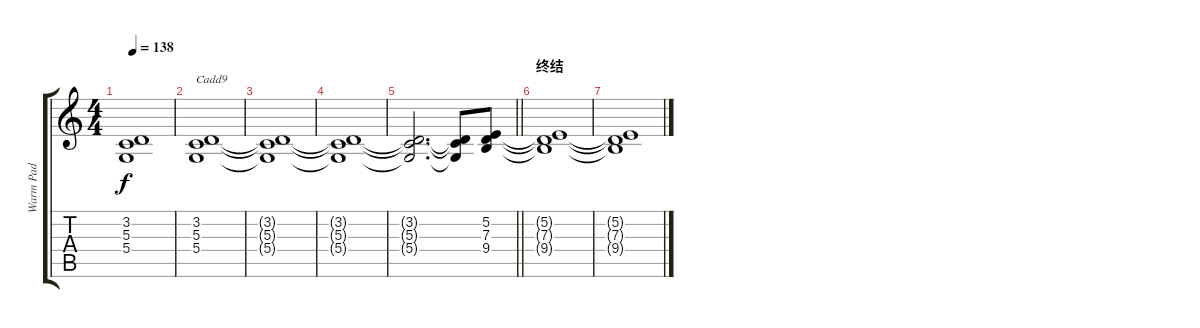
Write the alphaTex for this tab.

\track ("Warm Pad" "Warm Pad") {instrument pad8sweep}
\staff {score tabs}
\tuning (E4 B3 G3 D3 A2 E2) {hide}
\ts (4 4)
\tempo 138
\clef g2
\ks c
(3.2{t} 5.3{t} 5.4{t}).1{dy f} |
(3.2 5.3 5.4).1{txt "Cadd9"} |
(3.2{t} 5.3{t} 5.4{t}).1 |
(3.2{t} 5.3{t} 5.4{t}).1 |
\barLineRight lightlight
(3.2{t} 5.3{t} 5.4{t}).2{d} (3.2{t} 5.3{t} 5.4{t}).8 (5.2 7.3 9.4).8 |
\section ("" "终结")
(5.2{t} 7.3{t} 9.4{t}).1{volume 0} |
(5.2{t} 7.3{t} 9.4{t}).1
